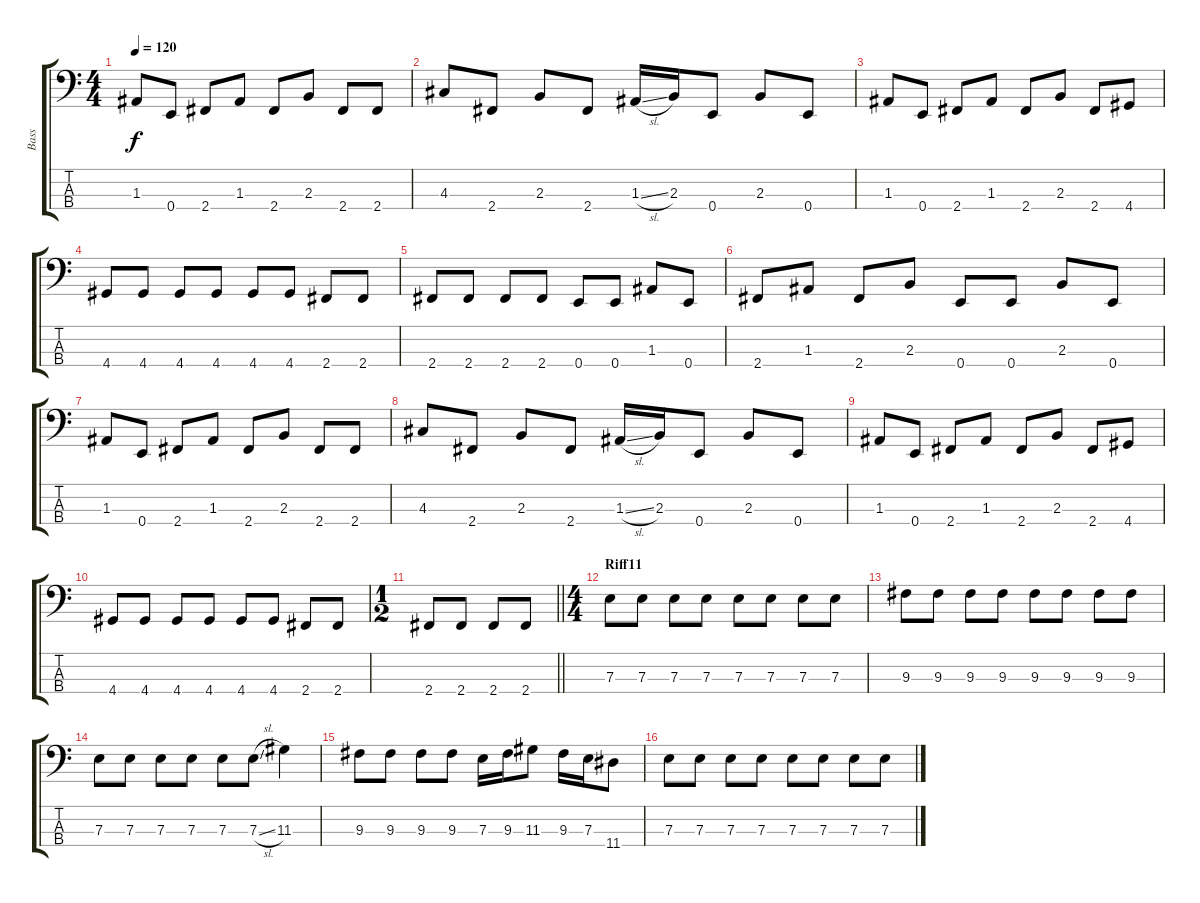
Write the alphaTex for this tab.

\track ("Bass" "Bass") {instrument electricbassfinger}
\staff {score tabs}
\tuning (G2 D2 A1 E1) {hide}
\ts (4 4)
\tempo 120
\clef f4
\ks c
1.3.8{dy f} 0.4.8 2.4.8 1.3.8 2.4.8 2.3.8 2.4.8 2.4.8 |
4.3.8 2.4.8 2.3.8 2.4.8 1.3{sl}.16 2.3.16 0.4.8 2.3.8 0.4.8 |
1.3.8 0.4.8 2.4.8 1.3.8 2.4.8 2.3.8 2.4.8 4.4.8 |
4.4.8 4.4.8 4.4.8 4.4.8 4.4.8 4.4.8 2.4.8 2.4.8 |
2.4.8 2.4.8 2.4.8 2.4.8 0.4.8 0.4.8 1.3.8 0.4.8 |
2.4.8 1.3.8 2.4.8 2.3.8 0.4.8 0.4.8 2.3.8 0.4.8 |
1.3.8 0.4.8 2.4.8 1.3.8 2.4.8 2.3.8 2.4.8 2.4.8 |
4.3.8 2.4.8 2.3.8 2.4.8 1.3{sl}.16 2.3.16 0.4.8 2.3.8 0.4.8 |
1.3.8 0.4.8 2.4.8 1.3.8 2.4.8 2.3.8 2.4.8 4.4.8 |
4.4.8 4.4.8 4.4.8 4.4.8 4.4.8 4.4.8 2.4.8 2.4.8 |
\ts (1 2)
\barLineRight lightlight
2.4.8 2.4.8 2.4.8 2.4.8 |
\ts (4 4)
\section ("" "Riff11")
7.3.8 7.3.8 7.3.8 7.3.8 7.3.8 7.3.8 7.3.8 7.3.8 |
9.3.8 9.3.8 9.3.8 9.3.8 9.3.8 9.3.8 9.3.8 9.3.8 |
7.3.8 7.3.8 7.3.8 7.3.8 7.3.8 7.3{sl}.8 11.3.4 |
9.3.8 9.3.8 9.3.8 9.3.8 7.3.16 9.3.16 11.3.8 9.3.16 7.3.16 11.4.8 |
7.3.8 7.3.8 7.3.8 7.3.8 7.3.8 7.3.8 7.3.8 7.3.8
